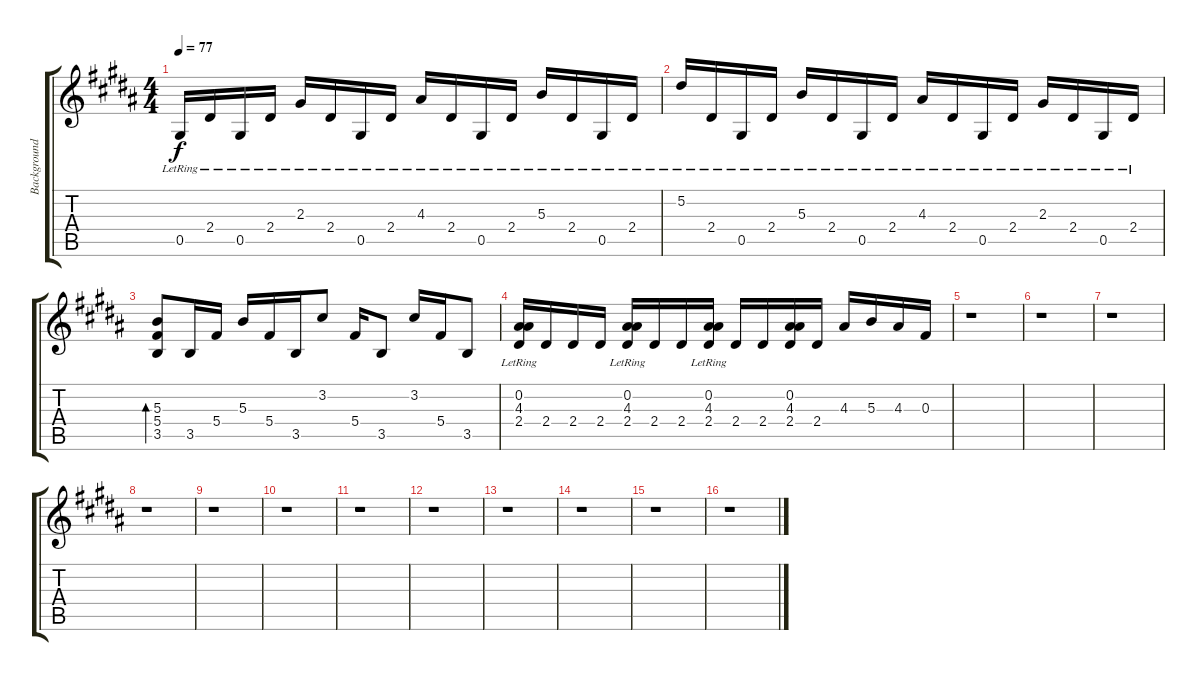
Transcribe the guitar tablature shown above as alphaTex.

\track ("Background Guitar" "Background") {instrument acousticguitarsteel}
\staff {score tabs}
\tuning (Eb4 Bb3 Gb3 Db3 Ab2 Db2) {hide}
\ts (4 4)
\tempo 77
\clef g2
\ks b
0.5{lr}.16{dy f} 2.4{lr}.16 0.5{lr}.16 2.4{lr}.16 2.3{lr}.16 2.4{lr}.16 0.5{lr}.16 2.4{lr}.16 4.3{lr}.16 2.4{lr}.16 0.5{lr}.16 2.4{lr}.16 5.3{lr}.16 2.4{lr}.16 0.5{lr}.16 2.4{lr}.16 |
5.2{lr}.16 2.4{lr}.16 0.5{lr}.16 2.4{lr}.16 5.3{lr}.16 2.4{lr}.16 0.5{lr}.16 2.4{lr}.16 4.3{lr}.16 2.4{lr}.16 0.5{lr}.16 2.4{lr}.16 2.3{lr}.16 2.4{lr}.16 0.5{lr}.16 2.4{lr}.16 |
(5.3 5.4 3.5).8{bd 60} 3.5.16 5.4.16 5.3.16 5.4.16 3.5.16 3.2.8 5.4.16 3.5.8 3.2.16 5.4.16 3.5.8 |
(0.2{lr} 4.3{lr} 2.4{lr}).16 2.4.16 2.4.16 2.4.16 (0.2{lr} 4.3{lr} 2.4{lr}).16 2.4.16 2.4.16 (0.2{lr} 4.3{lr} 2.4{lr}).16 2.4.16 2.4.16 (0.2 4.3 2.4).16 2.4.16 4.3.16 5.3.16 4.3.16 0.3.16 |
r.1 |
r.1 |
r.1 |
r.1 |
\ks g#minor
r.1 |
r.1 |
r.1 |
r.1 |
r.1 |
r.1 |
r.1 |
r.1
